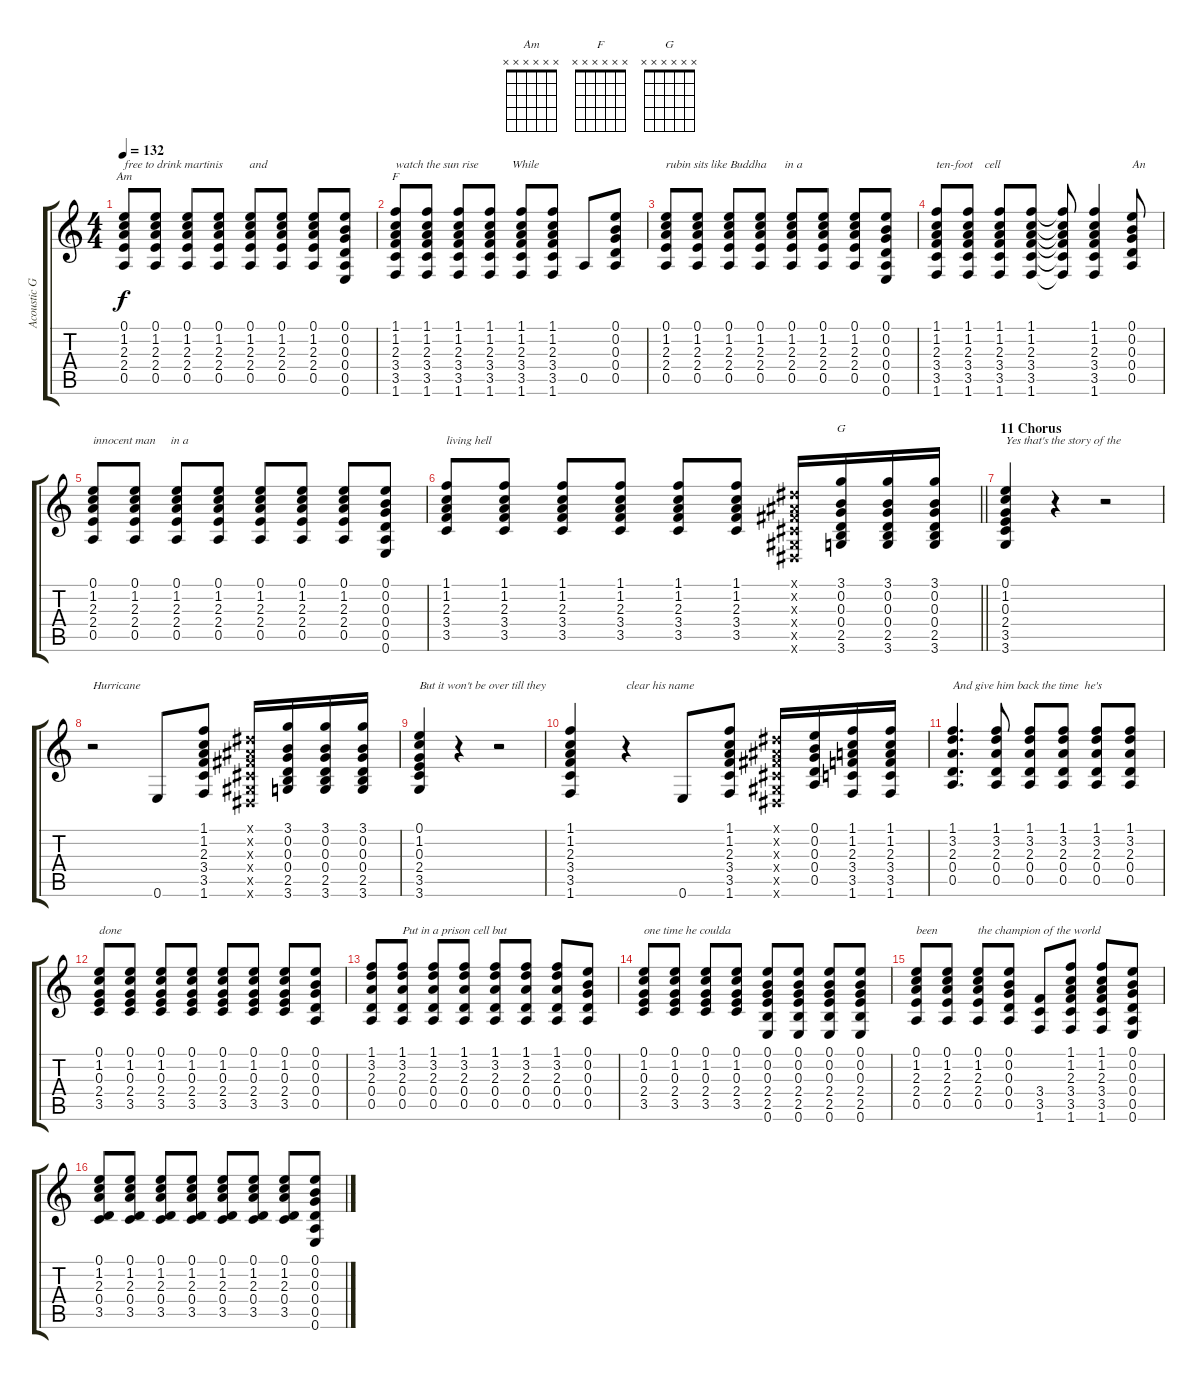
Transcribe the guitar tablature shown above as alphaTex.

\track ("Acoustic Guitar" "Acoustic G") {instrument acousticguitarnylon}
\staff {score tabs}
\tuning (E4 B3 G3 D3 A2 E2) {hide}
\chord ("Am" x x x x x x)
\chord ("F" x x x x x x)
\chord ("G" x x x x x x)
\ts (4 4)
\tempo 132
\clef g2
\ks c
(0.1 1.2 2.3 2.4 0.5).8{ch "Am" txt "free to drink martinis         and" dy f} (0.1 1.2 2.3 2.4 0.5).8 (0.1 1.2 2.3 2.4 0.5).8 (0.1 1.2 2.3 2.4 0.5).8 (0.1 1.2 2.3 2.4 0.5).8 (0.1 1.2 2.3 2.4 0.5).8 (0.1 1.2 2.3 2.4 0.5).8 (0.1 0.2 0.3 0.4 0.5 0.6).8 |
(1.1 1.2 2.3 3.4 3.5 1.6).8{ch "F" txt "watch the sun rise           While"} (1.1 1.2 2.3 3.4 3.5 1.6).8 (1.1 1.2 2.3 3.4 3.5 1.6).8 (1.1 1.2 2.3 3.4 3.5 1.6).8 (1.1 1.2 2.3 3.4 3.5 1.6).8 (1.1 1.2 2.3 3.4 3.5 1.6).8 0.5.8 (0.1 0.2 0.3 0.4 0.5).8 |
(0.1 1.2 2.3 2.4 0.5).8{txt "rubin sits like Buddha      in a"} (0.1 1.2 2.3 2.4 0.5).8 (0.1 1.2 2.3 2.4 0.5).8 (0.1 1.2 2.3 2.4 0.5).8 (0.1 1.2 2.3 2.4 0.5).8 (0.1 1.2 2.3 2.4 0.5).8 (0.1 1.2 2.3 2.4 0.5).8 (0.1 0.2 0.3 0.4 0.5 0.6).8 |
(1.1 1.2 2.3 3.4 3.5 1.6).8{txt "ten-foot    cell"} (1.1 1.2 2.3 3.4 3.5 1.6).8 (1.1 1.2 2.3 3.4 3.5 1.6).8 (1.1 1.2 2.3 3.4 3.5 1.6).8 (1.1{t} 1.2{t} 2.3{t} 3.4{t} 3.5{t} 1.6{t}).8 (1.1 1.2 2.3 3.4 3.5 1.6).4 (0.1 0.2 0.3 0.4 0.5).8{txt "An"} |
(0.1 1.2 2.3 2.4 0.5).8{txt "innocent man     in a "} (0.1 1.2 2.3 2.4 0.5).8 (0.1 1.2 2.3 2.4 0.5).8 (0.1 1.2 2.3 2.4 0.5).8 (0.1 1.2 2.3 2.4 0.5).8 (0.1 1.2 2.3 2.4 0.5).8 (0.1 1.2 2.3 2.4 0.5).8 (0.1 0.2 0.3 0.4 0.5 0.6).8 |
\barLineRight lightlight
(1.1 1.2 2.3 3.4 3.5).8{txt "living hell"} (1.1 1.2 2.3 3.4 3.5).8 (1.1 1.2 2.3 3.4 3.5).8 (1.1 1.2 2.3 3.4 3.5).8 (1.1 1.2 2.3 3.4 3.5).8 (1.1 1.2 2.3 3.4 3.5).8 (-1.1{x} -1.2{x} -1.3{x} -1.4{x} -1.5{x} -1.6{x}).16 (3.1 0.2 0.3 0.4 2.5 3.6).16{ch "G"} (3.1 0.2 0.3 0.4 2.5 3.6).16 (3.1 0.2 0.3 0.4 2.5 3.6).16 |
\section ("" "11 Chorus")
(0.1 1.2 0.3 2.4 3.5 3.6).4{txt "Yes that's the story of the "} r.4 r.2 |
r.2{txt "Hurricane"} 0.6.8 (1.1 1.2 2.3 3.4 3.5 1.6).8 (-1.1{x} -1.2{x} -1.3{x} -1.4{x} -1.5{x} -1.6{x}).16 (3.1 0.2 0.3 0.4 2.5 3.6).16 (3.1 0.2 0.3 0.4 2.5 3.6).16 (3.1 0.2 0.3 0.4 2.5 3.6).16 |
(0.1 1.2 0.3 2.4 3.5 3.6).4{txt "But it won't be over till they"} r.4 r.2 |
(1.1 1.2 2.3 3.4 3.5 1.6).4 r.4{txt "clear his name"} 0.6.8 (1.1 1.2 2.3 3.4 3.5 1.6).8 (-1.1{x} -1.2{x} -1.3{x} -1.4{x} -1.5{x} -1.6{x}).16 (0.1 0.2 0.3 0.4 0.5).16 (1.1 1.2 2.3 3.4 3.5 1.6).16 (1.1 1.2 2.3 3.4 3.5 1.6).16 |
(1.1 3.2 2.3 0.4 0.5).4{d txt "And give him back the time  he's"} (1.1 3.2 2.3 0.4 0.5).8 (1.1 3.2 2.3 0.4 0.5).8 (1.1 3.2 2.3 0.4 0.5).8 (1.1 3.2 2.3 0.4 0.5).8 (1.1 3.2 2.3 0.4 0.5).8 |
(0.1 1.2 0.3 2.4 3.5).8{txt "done"} (0.1 1.2 0.3 2.4 3.5).8 (0.1 1.2 0.3 2.4 3.5).8 (0.1 1.2 0.3 2.4 3.5).8 (0.1 1.2 0.3 2.4 3.5).8 (0.1 1.2 0.3 2.4 3.5).8 (0.1 1.2 0.3 2.4 3.5).8 (0.1 0.2 0.3 0.4 0.5).8 |
(1.1 3.2 2.3 0.4 0.5).8 (1.1 3.2 2.3 0.4 0.5).8{txt "Put in a prison cell but"} (1.1 3.2 2.3 0.4 0.5).8 (1.1 3.2 2.3 0.4 0.5).8 (1.1 3.2 2.3 0.4 0.5).8 (1.1 3.2 2.3 0.4 0.5).8 (1.1 3.2 2.3 0.4 0.5).8 (0.1 0.2 0.3 0.4 0.5).8 |
(0.1 1.2 0.3 2.4 3.5).8{txt "one time he coulda"} (0.1 1.2 0.3 2.4 3.5).8 (0.1 1.2 0.3 2.4 3.5).8 (0.1 1.2 0.3 2.4 3.5).8 (0.1 0.2 0.3 2.4 2.5 0.6).8 (0.1 0.2 0.3 2.4 2.5 0.6).8 (0.1 0.2 0.3 2.4 2.5 0.6).8 (0.1 0.2 0.3 2.4 2.5 0.6).8 |
(0.1 1.2 2.3 2.4 0.5).8{txt "been"} (0.1 1.2 2.3 2.4 0.5).8 (0.1 1.2 2.3 2.4 0.5).8{txt "the champion of the world"} (0.1 0.2 0.3 0.4 0.5).8 (3.4 3.5 1.6).8 (1.1 1.2 2.3 3.4 3.5 1.6).8 (1.1 1.2 2.3 3.4 3.5 1.6).8 (0.1 0.2 0.3 0.4 0.5 0.6).8 |
(0.1 1.2 2.3 0.4 3.5).8 (0.1 1.2 2.3 0.4 3.5).8 (0.1 1.2 2.3 0.4 3.5).8 (0.1 1.2 2.3 0.4 3.5).8 (0.1 1.2 2.3 0.4 3.5).8 (0.1 1.2 2.3 0.4 3.5).8 (0.1 1.2 2.3 0.4 3.5).8 (0.1 0.2 0.3 0.4 0.5 0.6).8
